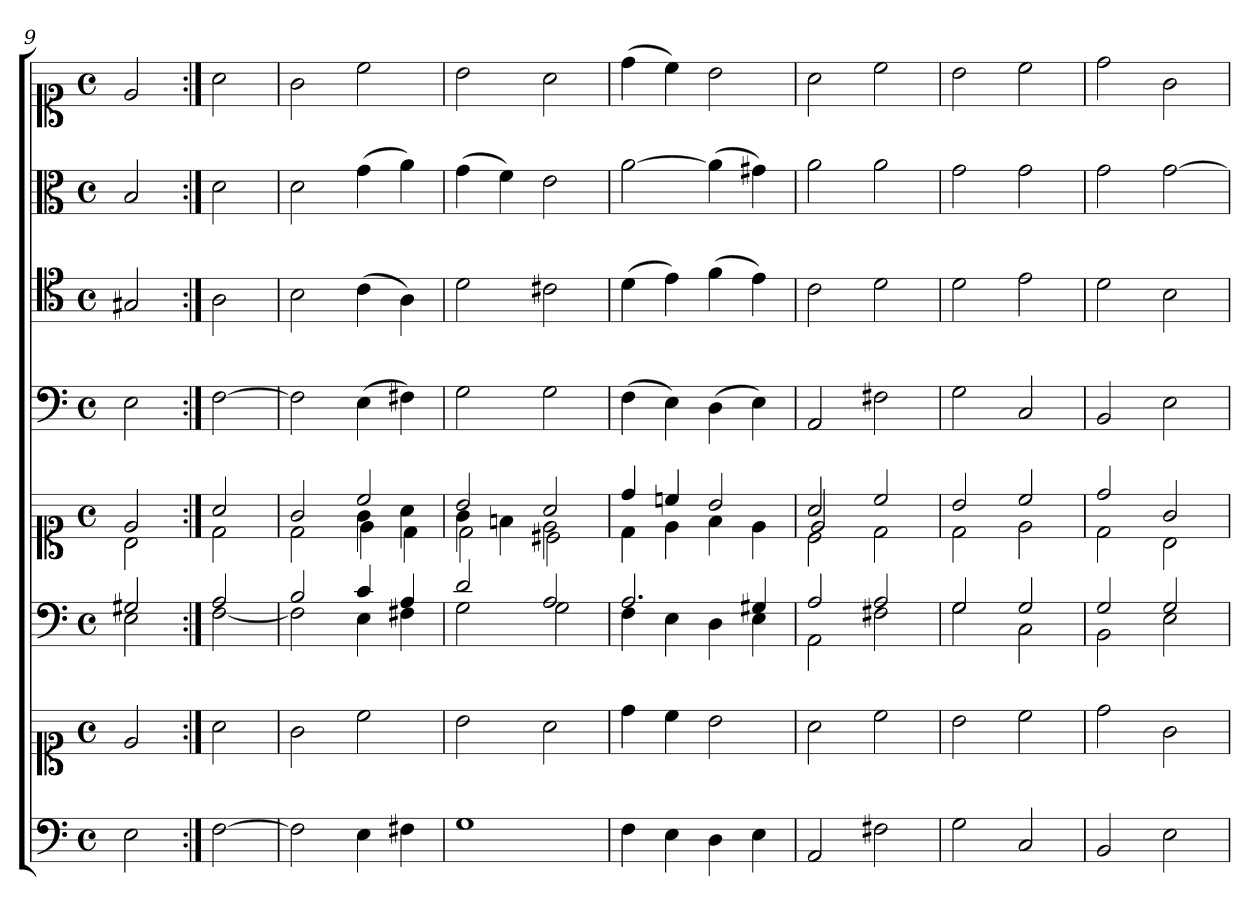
**kern	**kern	**kern	**kern	**kern	**kern	**kern	**kern
*part6	*part6	*part5	*part5	*part4	*part3	*part2	*part1
*staff8	*staff7	*staff6	*staff5	*staff4	*staff3	*staff2	*staff1
*clefF4	*clefC1	*clefF4	*clefC1	*clefF4	*clefC4	*clefC3	*clefC1
*k[]	*k[]	*k[]	*k[]	*k[]	*k[]	*k[]	*k[]
*M4/4	*M4/4	*M4/4	*M4/4	*M4/4	*M4/4	*M4/4	*M4/4
*met(c)	*met(c)	*met(c)	*met(c)	*met(c)	*met(c)	*met(c)	*met(c)
=9	=9	=9	=9	=9	=9	=9	=9
*	*	*^	*^	*	*	*	*
2E	2e	2G#X	2E	2e	2B	2E	2G#X	2B	2e
=10:|!	=10:|!	=10:|!	=10:|!	=10:|!	=10:|!	=10:|!	=10:|!	=10:|!	=10:|!
[2F	2a	2A	[2F	2a	2d	[2F	2A	2d	2a
=11	=11	=11	=11	=11	=11	=11	=11	=11	=11
*	*	*	*	*	*^	*	*	*	*
2F]	2g	2B	2F]	2g	2d	2ryy	2F]	2B	2d	2g
4E	2cc	4c	4E	2cc	4g	4e\	(4E	(4c	(4g	2cc
4F#X	.	4A	4F#X	.	4a	4d\	4F#X)	4A)	4a)	.
=12	=12	=12	=12	=12	=12	=12	=12	=12	=12	=12
1G	2b	2d	2G	2b	4g	2d\	2G	2d	(4g	2b
.	.	.	.	.	4fn	.	.	.	4f)	.
.	2a	2A	2G	2a	2e	2c#X\	2G	2c#X	2e	2a
*	*	*	*	*	*v	*v	*	*	*	*
=13	=13	=13	=13	=13	=13	=13	=13	=13	=13
4F	4dd	2.A	4F	4dd	4d	(4F	(4d	[2a	(4dd
4E	4cc	.	4E	4ccn	4e	4E)	4e)	.	4cc)
4D	2b	.	4D	2b	4f	(4D	(4f	(4a]	2b
4E	.	4G#X	4E	.	4e	4E)	4e)	4g#X)	.
=14	=14	=14	=14	=14	=14	=14	=14	=14	=14
*	*	*	*	*	*^	*	*	*	*
2AA	2a	2A	2AA	2a	2c	2e/	2AA	2c	2a	2a
2F#X	2cc	2A	2F#X	2cc	2d	2ryy	2F#X	2d	2a	2cc
*	*	*	*	*	*v	*v	*	*	*	*
=15	=15	=15	=15	=15	=15	=15	=15	=15	=15
2G	2b	2G	2G	2b	2d	2G	2d	2g	2b
2C	2cc	2G	2C	2cc	2e	2C	2e	2g	2cc
=16	=16	=16	=16	=16	=16	=16	=16	=16	=16
2BB	2dd	2G	2BB	2dd	2d	2BB	2d	2g	2dd
2E	2g	2G	2E	2g	2B	2E	2B	[2g	2g
*	*	*v	*v	*	*	*	*	*	*
*	*	*	*v	*v	*	*	*	*
=	=	=	=	=	=	=	=
*-	*-	*-	*-	*-	*-	*-	*-
